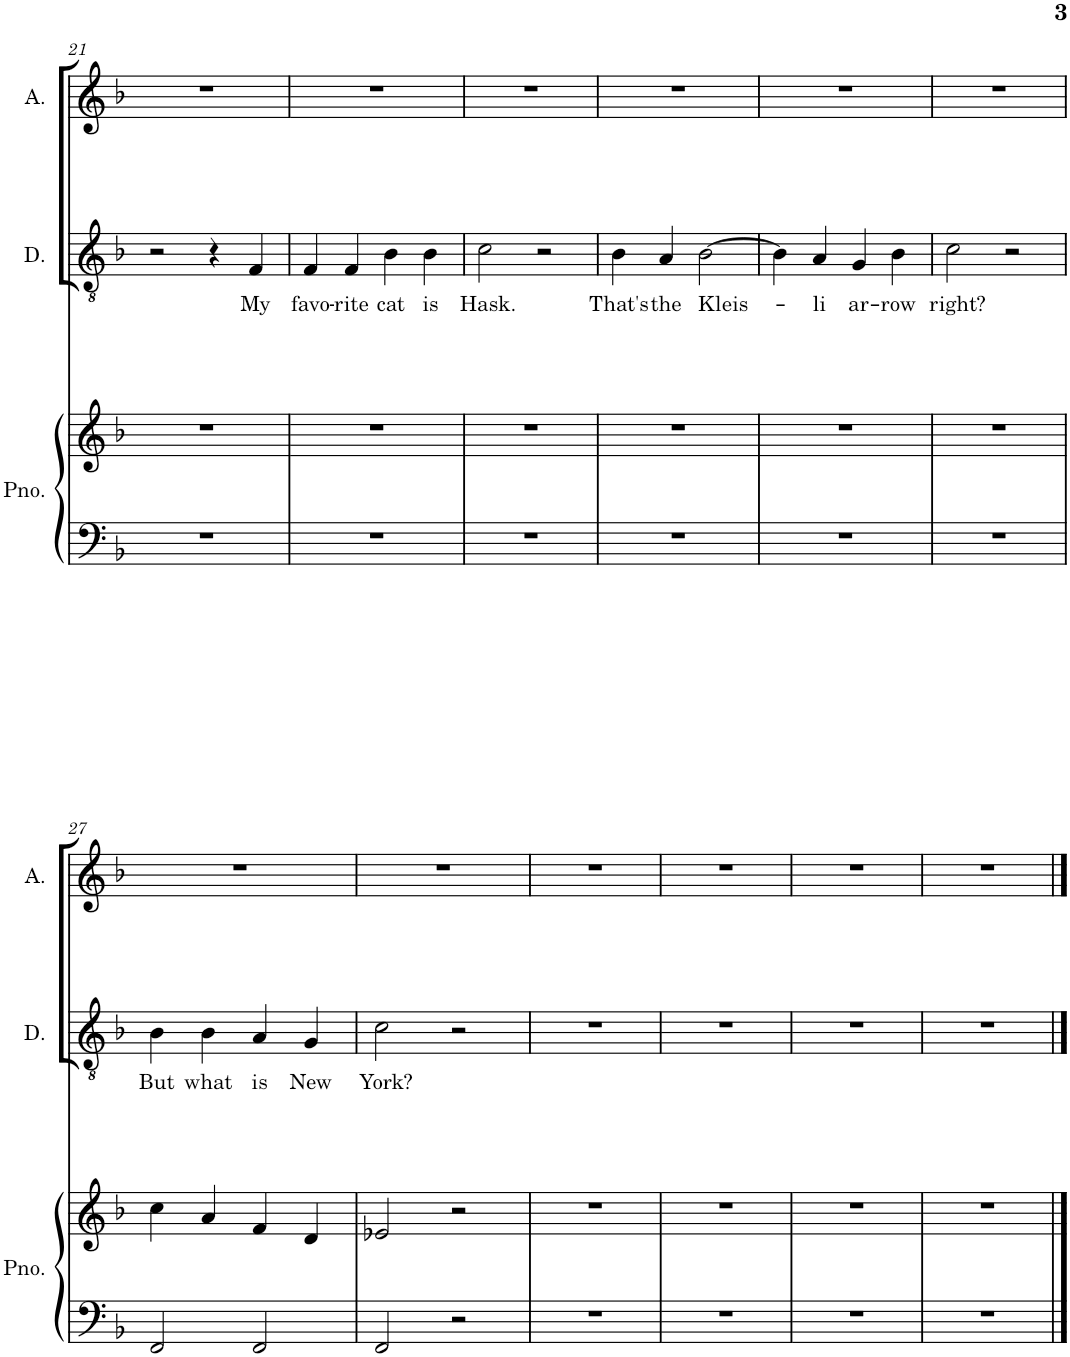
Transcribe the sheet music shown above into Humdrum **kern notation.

**kern	**kern	**kern	**text	**kern
*part3	*part3	*part2	*part2	*part1
*staff4	*staff3	*staff2	*staff2	*staff1
*I"Piano	*	*I"Dan	*	*I"Allie
*I'Pno.	*	*I'D.	*	*I'A.
!!LO:PB:g=z
*clefF4	*clefG2	*clefGv2	*	*clefG2
*	*	*Trd8c14	*	*
*k[b-]	*k[b-]	*k[b-]	*	*k[b-]
*M4/4	*M4/4	*M4/4	*	*M4/4
=21	=21	=21	=21	=21
1r	1r	2r	.	1r
.	.	4r	.	.
!	!	!	!LO:LY:b	!
.	.	4F/	My	.
=22	=22	=22	=22	=22
!	!	!	!LO:LY:b	!
1r	1r	4F/	favo-	1r
!	!	!	!LO:LY:b	!
.	.	4F/	-rite	.
!	!	!	!LO:LY:b	!
.	.	4B-\	cat	.
!	!	!	!LO:LY:b	!
.	.	4B-\	is	.
=23	=23	=23	=23	=23
!	!	!	!LO:LY:b	!
1r	1r	2c\	Hask.	1r
.	.	2r	.	.
=24	=24	=24	=24	=24
!	!	!	!LO:LY:b	!
1r	1r	4B-\	That's	1r
!	!	!	!LO:LY:b	!
.	.	4A/	the	.
!	!	!	!LO:LY:b	!
.	.	[2B-\	Kleis-	.
=25	=25	=25	=25	=25
1r	1r	4B-\]	.	1r
!	!	!	!LO:LY:b	!
.	.	4A/	li	.
!	!	!	!LO:LY:b	!
.	.	4G/	ar-	.
!	!	!	!LO:LY:b	!
.	.	4B-\	-row	.
=26	=26	=26	=26	=26
!	!	!	!LO:LY:b	!
1r	1r	2c\	right?	1r
.	.	2r	.	.
!!LO:LB:g=z
=27	=27	=27	=27	=27
!	!	!	!LO:LY:b	!
2FF/	4cc\	4B-\	But	1r
!	!	!	!LO:LY:b	!
.	4a/	4B-\	what	.
!	!	!	!LO:LY:b	!
2FF/	4f/	4A/	is	.
!	!	!	!LO:LY:b	!
.	4d/	4G/	New	.
=28	=28	=28	=28	=28
!	!	!	!LO:LY:b	!
2FF/	2e-X/	2c\	York?	1r
2r	2r	2r	.	.
=29	=29	=29	=29	=29
1r	1r	1r	.	1r
=30	=30	=30	=30	=30
1r	1r	1r	.	1r
=31	=31	=31	=31	=31
1r	1r	1r	.	1r
=32	=32	=32	=32	=32
1r	1r	1r	.	1r
==	==	==	==	==
*-	*-	*-	*-	*-
